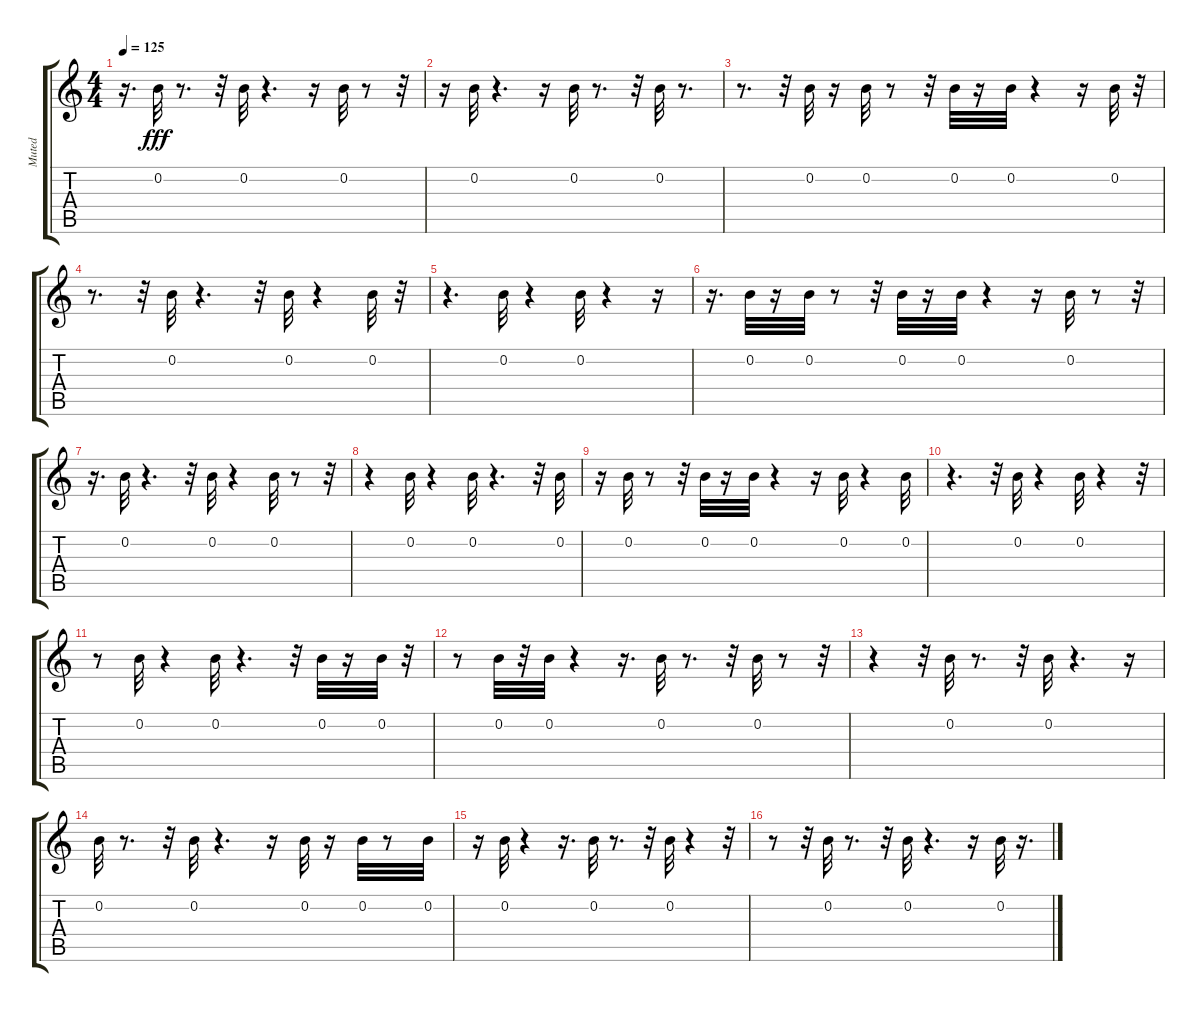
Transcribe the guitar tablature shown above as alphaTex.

\track ("Muted" "Muted") {instrument electricguitarmuted}
\staff {score tabs}
\tuning (E4 B3 G3 D3 A2 E2) {hide}
\ts (4 4)
\tempo 125
\clef g2
\ks c
r.16{d dy fff} 0.2.32 r.8{d} r.32 0.2.32 r.4{d} r.16 0.2.32 r.8 r.32 |
r.16 0.2.32 r.4{d} r.16 0.2.32 r.8{d} r.32 0.2.32 r.8{d} |
r.8{d} r.32 0.2.32 r.16 0.2.32 r.8 r.32 0.2.32 r.16 0.2.32 r.4 r.16 0.2.32 r.32 |
r.8{d} r.32 0.2.32 r.4{d} r.32 0.2.32 r.4 0.2.32 r.32 |
r.4{d} 0.2.32 r.4 0.2.32 r.4 r.16 |
r.16{d} 0.2.32 r.16 0.2.32 r.8 r.32 0.2.32 r.16 0.2.32 r.4 r.16 0.2.32 r.8 r.32 |
r.16{d} 0.2.32 r.4{d} r.32 0.2.32 r.4 0.2.32 r.8 r.32 |
r.4 0.2.32 r.4 0.2.32 r.4{d} r.32 0.2.32 |
r.16 0.2.32 r.8 r.32 0.2.32 r.16 0.2.32 r.4 r.16 0.2.32 r.4 0.2.32 |
r.4{d} r.32 0.2.32 r.4 0.2.32 r.4 r.32 |
r.8 0.2.32 r.4 0.2.32 r.4{d} r.32 0.2.32 r.16 0.2.32 r.32 |
r.8 0.2.32 r.32 0.2.32 r.4 r.16{d} 0.2.32 r.8{d} r.32 0.2.32 r.8 r.32 |
r.4 r.32 0.2.32 r.8{d} r.32 0.2.32 r.4{d} r.16 |
0.2.32 r.8{d} r.32 0.2.32 r.4{d} r.16 0.2.32 r.16 0.2.32 r.8 0.2.32 |
r.16 0.2.32 r.4 r.16{d} 0.2.32 r.8{d} r.32 0.2.32 r.4 r.32 |
r.8 r.32 0.2.32 r.8{d} r.32 0.2.32 r.4{d} r.16 0.2.32 r.16{d}
